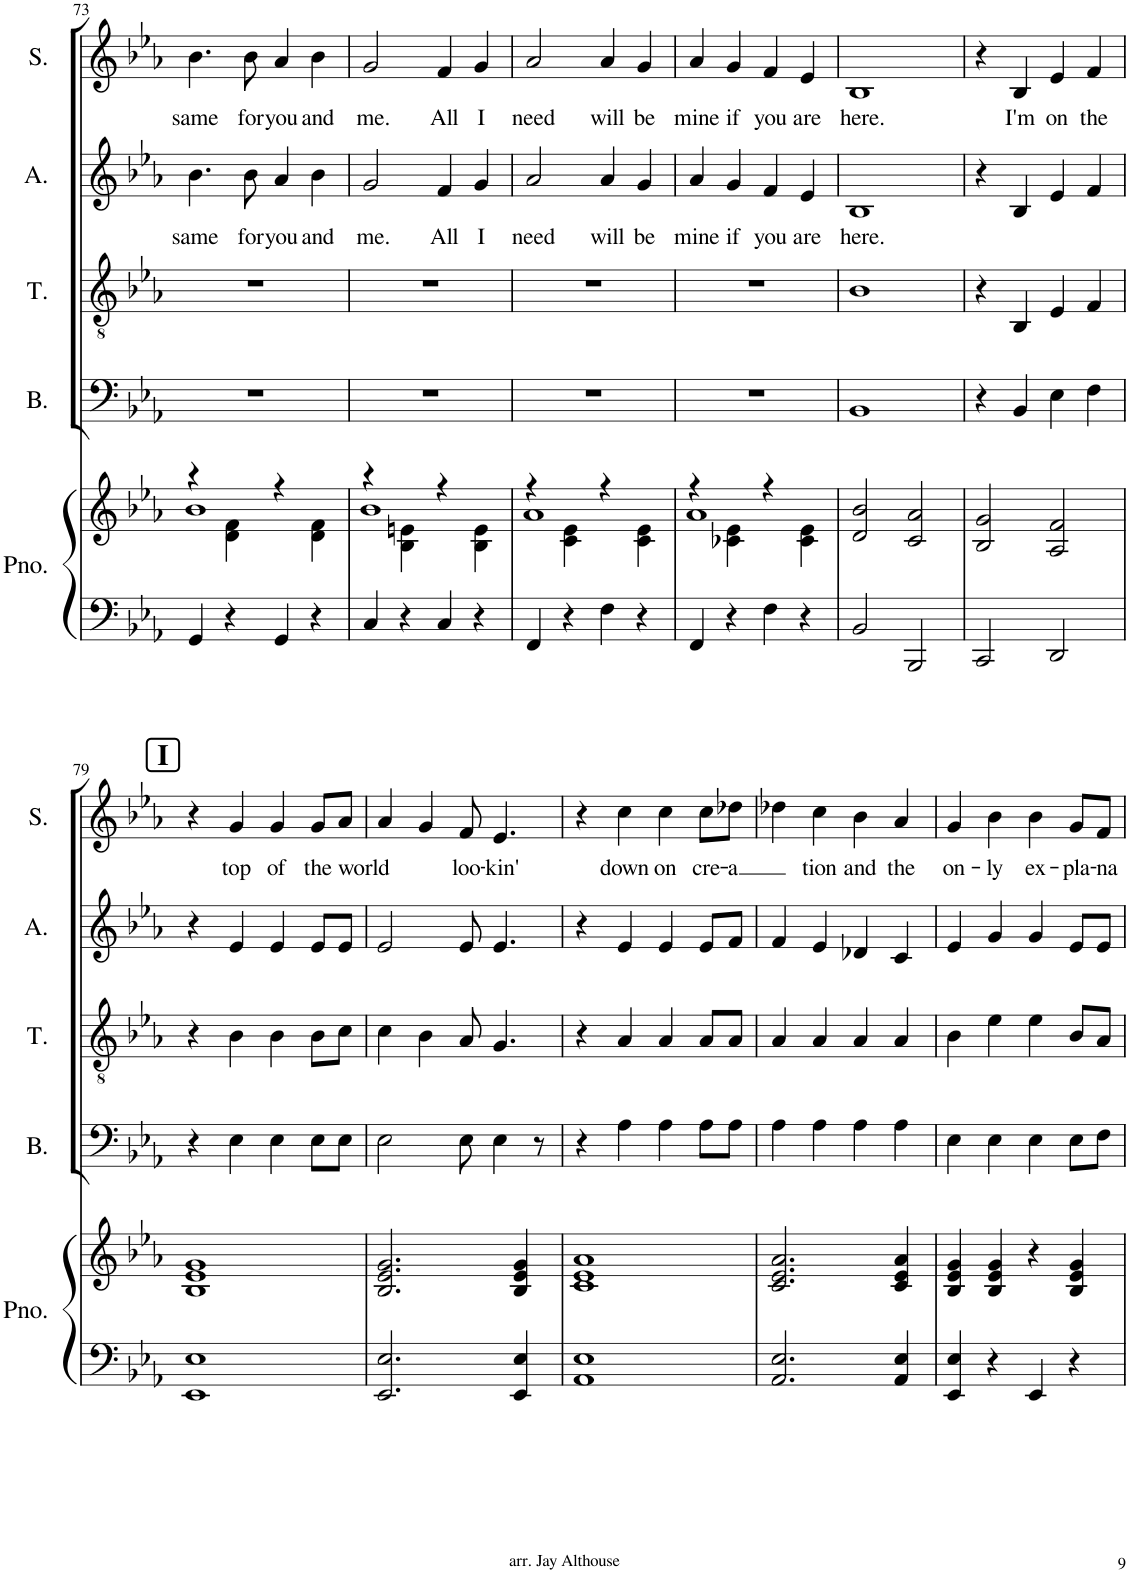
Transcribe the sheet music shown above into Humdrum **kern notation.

**kern	**kern	**kern	**kern	**kern	**text	**kern	**text
*part5	*part5	*part4	*part3	*part2	*part2	*part1	*part1
*staff6	*staff5	*staff4	*staff3	*staff2	*staff2	*staff1	*staff1
*I"Piano	*	*I"Bass	*I"Tenor	*I"Alto	*	*I"Soprano	*
*I'Pno.	*	*I'B.	*I'T.	*I'A.	*	*I'S.	*
!!LO:PB:g=z
*clefF4	*clefG2	*clefF4	*clefGv2	*clefG2	*	*clefG2	*
*k[b-e-a-]	*k[b-e-a-]	*k[b-e-a-]	*k[b-e-a-]	*k[b-e-a-]	*	*k[b-e-a-]	*
*M2/2	*M2/2	*M2/2	*M2/2	*M2/2	*	*M2/2	*
*met(c|)	*met(c|)	*met(c|)	*met(c|)	*met(c|)	*	*met(c|)	*
=73	=73	=73	=73	=73	=73	=73	=73
*	*^	*	*	*	*	*	*
!	!	!	!	!	!	!LO:LY:b	!	!LO:LY:b
4GG/	4r	1b-	1r	1r	4.b-\	same	4.b-\	same
4r	4d\ 4f\	.	.	.	.	.	.	.
!	!	!	!	!	!	!LO:LY:b	!	!LO:LY:b
.	.	.	.	.	8b-\	for	8b-\	for
!	!	!	!	!	!	!LO:LY:b	!	!LO:LY:b
4GG/	4r	.	.	.	4a-/	you	4a-/	you
!	!	!	!	!	!	!LO:LY:b	!	!LO:LY:b
4r	4d\ 4f\	.	.	.	4b-\	and	4b-\	and
=74	=74	=74	=74	=74	=74	=74	=74	=74
!	!	!	!	!	!	!LO:LY:b	!	!LO:LY:b
4C/	4r	1b-	1r	1r	2g/	me.	2g/	me.
4r	4B-\ 4en\	.	.	.	.	.	.	.
!	!	!	!	!	!	!LO:LY:b	!	!LO:LY:b
4C/	4r	.	.	.	4f/	All	4f/	All
!	!	!	!	!	!	!LO:LY:b	!	!LO:LY:b
4r	4B-\ 4e\	.	.	.	4g/	I	4g/	I
=75	=75	=75	=75	=75	=75	=75	=75	=75
!	!	!	!	!	!	!LO:LY:b	!	!LO:LY:b
4FF/	4r	1a-	1r	1r	2a-/	need	2a-/	need
4r	4c\ 4e-\	.	.	.	.	.	.	.
!	!	!	!	!	!	!LO:LY:b	!	!LO:LY:b
4F\	4r	.	.	.	4a-/	will	4a-/	will
!	!	!	!	!	!	!LO:LY:b	!	!LO:LY:b
4r	4c\ 4e-\	.	.	.	4g/	be	4g/	be
=76	=76	=76	=76	=76	=76	=76	=76	=76
!	!	!	!	!	!	!LO:LY:b	!	!LO:LY:b
4FF/	4r	1a-	1r	1r	4a-/	mine	4a-/	mine
!	!	!	!	!	!	!LO:LY:b	!	!LO:LY:b
4r	4c-X\ 4e-\	.	.	.	4g/	if	4g/	if
!	!	!	!	!	!	!LO:LY:b	!	!LO:LY:b
4F\	4r	.	.	.	4f/	you	4f/	you
!	!	!	!	!	!	!LO:LY:b	!	!LO:LY:b
4r	4c-\ 4e-\	.	.	.	4e-/	are	4e-/	are
*	*v	*v	*	*	*	*	*	*
=77	=77	=77	=77	=77	=77	=77	=77
!	!	!	!	!	!LO:LY:b	!	!LO:LY:b
2BB-/	2d/ 2b-/	1BB-	1B-	1B-	here.	1B-	here.
2BBB-/	2c/ 2a-/	.	.	.	.	.	.
=78	=78	=78	=78	=78	=78	=78	=78
2CC/	2B-/ 2g/	4r	4r	4r	.	4r	.
!	!	!	!	!	!	!	!LO:LY:b
.	.	4BB-/	4BB-/	4B-/	.	4B-/	I'm
!	!	!	!	!	!	!	!LO:LY:b
2DD/	2A-/ 2f/	4E-\	4E-/	4e-/	.	4e-/	on
!	!	!	!	!	!	!	!LO:LY:b
.	.	4F\	4F/	4f/	.	4f/	the
!!LO:LB:g=z
!!LO:REH:place=s1:a:B:cj:fs=14:t=I
=79	=79	=79	=79	=79	=79	=79	=79
1EE- 1E-	1B- 1e- 1g	4r	4r	4r	.	4r	.
!	!	!	!	!	!	!	!LO:LY:b
.	.	4E-\	4B-\	4e-/	.	4g/	top
!	!	!	!	!	!	!	!LO:LY:b
.	.	4E-\	4B-\	4e-/	.	4g/	of
!	!	!	!	!	!	!	!LO:LY:b
.	.	8E-\L	8B-\L	8e-/L	.	8g/L	the
!	!	!	!	!	!	!	!LO:LY:b
.	.	8E-\J	8c\J	8e-/J	.	8a-/J	world
=80	=80	=80	=80	=80	=80	=80	=80
2.EE-/ 2.E-/	2.B-/ 2.e-/ 2.g/	2E-\	4c\	2e-/	.	4a-/	.
.	.	.	4B-\	.	.	4g/	.
!	!	!	!	!	!	!	!LO:LY:b
.	.	8E-\	8A-/	8e-/	.	8f/	loo-
!	!	!	!	!	!	!	!LO:LY:b
.	.	4E-\	4.G/	4.e-/	.	4.e-/	-kin'
4EE-/ 4E-/	4B-/ 4e-/ 4g/	.	.	.	.	.	.
.	.	8r	.	.	.	.	.
=81	=81	=81	=81	=81	=81	=81	=81
1AA- 1E-	1c 1e- 1a-	4r	4r	4r	.	4r	.
!	!	!	!	!	!	!	!LO:LY:b
.	.	4A-\	4A-/	4e-/	.	4cc\	down
!	!	!	!	!	!	!	!LO:LY:b
.	.	4A-\	4A-/	4e-/	.	4cc\	on
!	!	!	!	!	!	!	!LO:LY:b
.	.	8A-\L	8A-/L	8e-/L	.	8cc\L	cre-
!	!	!	!	!	!	!	!LO:LY:b
.	.	8A-\J	8A-/J	8f/J	.	8dd-X\J	-a
=82	=82	=82	=82	=82	=82	=82	=82
2.AA-/ 2.E-/	2.c/ 2.e-/ 2.a-/	4A-\	4A-/	4f/	.	4dd-X\	.
!	!	!	!	!	!	!	!LO:LY:b
.	.	4A-\	4A-/	4e-/	.	4cc\	tion
!	!	!	!	!	!	!	!LO:LY:b
.	.	4A-\	4A-/	4d-X/	.	4b-\	and
!	!	!	!	!	!	!	!LO:LY:b
4AA-/ 4E-/	4c/ 4e-/ 4a-/	4A-\	4A-/	4c/	.	4a-/	the
=83	=83	=83	=83	=83	=83	=83	=83
!	!	!	!	!	!	!	!LO:LY:b
4EE-/ 4E-/	4B-/ 4e-/ 4g/	4E-\	4B-\	4e-/	.	4g/	on-
!	!	!	!	!	!	!	!LO:LY:b
4r	4B-/ 4e-/ 4g/	4E-\	4e-\	4g/	.	4b-\	-ly
!	!	!	!	!	!	!	!LO:LY:b
4EE-/	4r	4E-\	4e-\	4g/	.	4b-\	ex-
!	!	!	!	!	!	!	!LO:LY:b
4r	4B-/ 4e-/ 4g/	8E-\L	8B-/L	8e-/L	.	8g/L	-pla-
!	!	!	!	!	!	!	!LO:LY:b
.	.	8F\J	8A-/J	8e-/J	.	8f/J	-na
=	=	=	=	=	=	=	=
*-	*-	*-	*-	*-	*-	*-	*-
